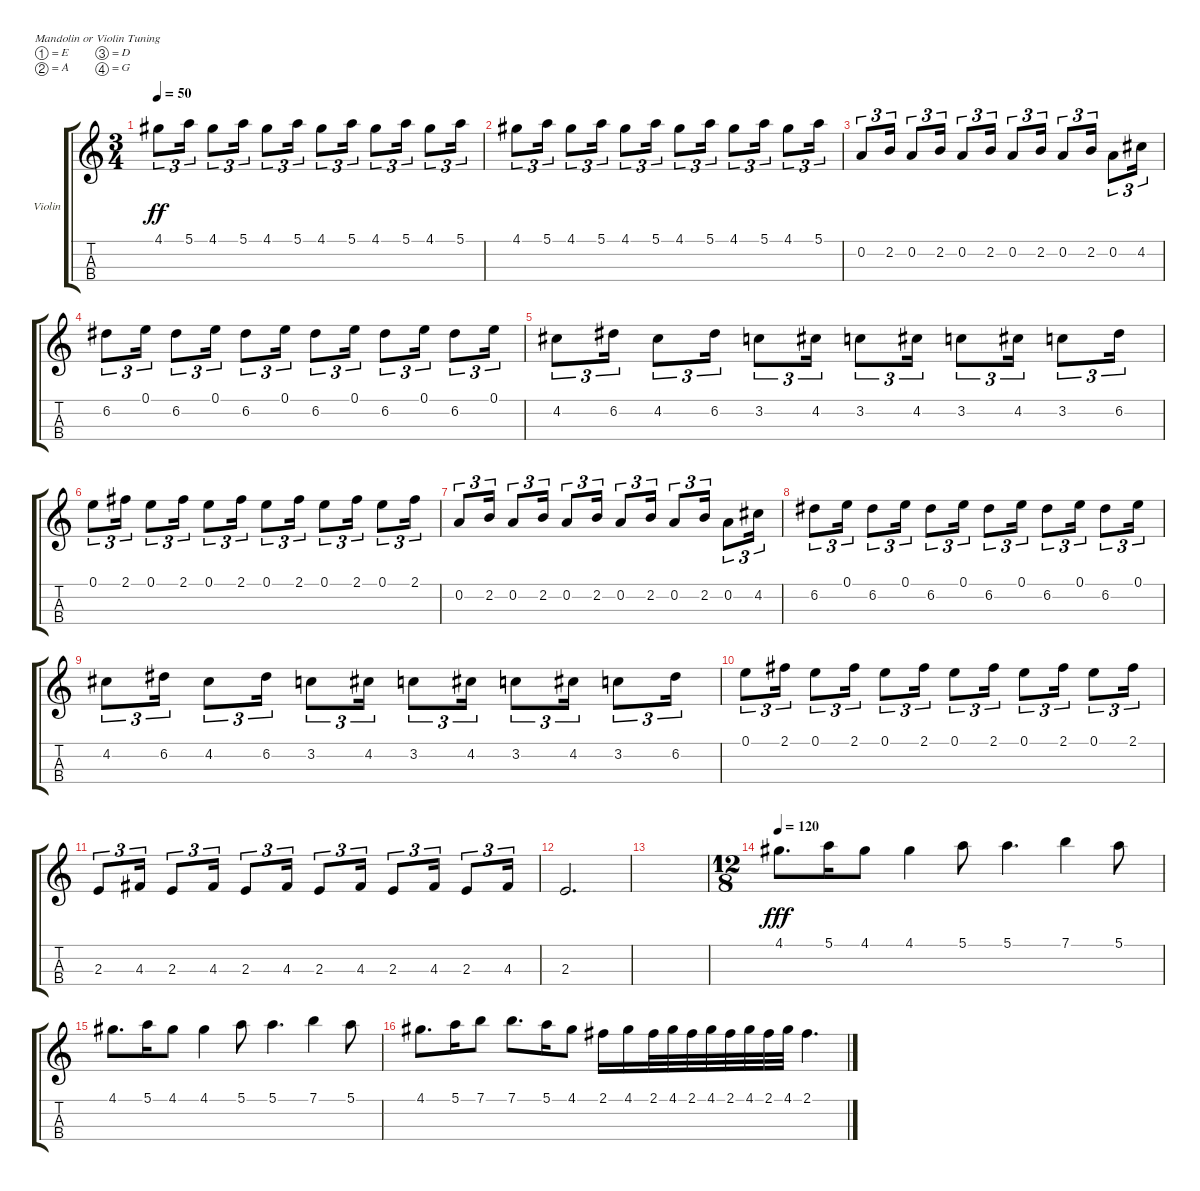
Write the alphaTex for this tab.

\defaultSystemsLayout 4
\bracketExtendMode groupsimilarinstruments
\firstSystemTrackNameOrientation horizontal
\otherSystemsTrackNameOrientation horizontal
\track ("Violin" "Violin") {instrument violin}
\staff {score tabs}
\tuning (E5 A4 D4 G3)
\ts (3 4)
\tempo 50
\clef g2
\ks c
4.1.8{tu (3 2) dy ff} 5.1.16{tu (3 2)} 4.1.8{tu (3 2)} 5.1.16{tu (3 2)} 4.1.8{tu (3 2)} 5.1.16{tu (3 2)} 4.1.8{tu (3 2)} 5.1.16{tu (3 2)} 4.1.8{tu (3 2)} 5.1.16{tu (3 2)} 4.1.8{tu (3 2)} 5.1.16{tu (3 2)} |
4.1.8{tu (3 2)} 5.1.16{tu (3 2)} 4.1.8{tu (3 2)} 5.1.16{tu (3 2)} 4.1.8{tu (3 2)} 5.1.16{tu (3 2)} 4.1.8{tu (3 2)} 5.1.16{tu (3 2)} 4.1.8{tu (3 2)} 5.1.16{tu (3 2)} 4.1.8{tu (3 2)} 5.1.16{tu (3 2)} |
0.2.8{tu (3 2)} 2.2.16{tu (3 2)} 0.2.8{tu (3 2)} 2.2.16{tu (3 2)} 0.2.8{tu (3 2)} 2.2.16{tu (3 2)} 0.2.8{tu (3 2)} 2.2.16{tu (3 2)} 0.2.8{tu (3 2)} 2.2.16{tu (3 2)} 0.2.8{tu (3 2)} 4.2.16{tu (3 2)} |
6.2.8{tu (3 2)} 0.1.16{tu (3 2)} 6.2.8{tu (3 2)} 0.1.16{tu (3 2)} 6.2.8{tu (3 2)} 0.1.16{tu (3 2)} 6.2.8{tu (3 2)} 0.1.16{tu (3 2)} 6.2.8{tu (3 2)} 0.1.16{tu (3 2)} 6.2.8{tu (3 2)} 0.1.16{tu (3 2)} |
4.2.8{tu (3 2)} 6.2.16{tu (3 2)} 4.2.8{tu (3 2)} 6.2.16{tu (3 2)} 3.2.8{tu (3 2)} 4.2.16{tu (3 2)} 3.2.8{tu (3 2)} 4.2.16{tu (3 2)} 3.2.8{tu (3 2)} 4.2.16{tu (3 2)} 3.2.8{tu (3 2)} 6.2.16{tu (3 2)} |
0.1.8{tu (3 2)} 2.1.16{tu (3 2)} 0.1.8{tu (3 2)} 2.1.16{tu (3 2)} 0.1.8{tu (3 2)} 2.1.16{tu (3 2)} 0.1.8{tu (3 2)} 2.1.16{tu (3 2)} 0.1.8{tu (3 2)} 2.1.16{tu (3 2)} 0.1.8{tu (3 2)} 2.1.16{tu (3 2)} |
0.2.8{tu (3 2)} 2.2.16{tu (3 2)} 0.2.8{tu (3 2)} 2.2.16{tu (3 2)} 0.2.8{tu (3 2)} 2.2.16{tu (3 2)} 0.2.8{tu (3 2)} 2.2.16{tu (3 2)} 0.2.8{tu (3 2)} 2.2.16{tu (3 2)} 0.2.8{tu (3 2)} 4.2.16{tu (3 2)} |
6.2.8{tu (3 2)} 0.1.16{tu (3 2)} 6.2.8{tu (3 2)} 0.1.16{tu (3 2)} 6.2.8{tu (3 2)} 0.1.16{tu (3 2)} 6.2.8{tu (3 2)} 0.1.16{tu (3 2)} 6.2.8{tu (3 2)} 0.1.16{tu (3 2)} 6.2.8{tu (3 2)} 0.1.16{tu (3 2)} |
4.2.8{tu (3 2)} 6.2.16{tu (3 2)} 4.2.8{tu (3 2)} 6.2.16{tu (3 2)} 3.2.8{tu (3 2)} 4.2.16{tu (3 2)} 3.2.8{tu (3 2)} 4.2.16{tu (3 2)} 3.2.8{tu (3 2)} 4.2.16{tu (3 2)} 3.2.8{tu (3 2)} 6.2.16{tu (3 2)} |
0.1.8{tu (3 2)} 2.1.16{tu (3 2)} 0.1.8{tu (3 2)} 2.1.16{tu (3 2)} 0.1.8{tu (3 2)} 2.1.16{tu (3 2)} 0.1.8{tu (3 2)} 2.1.16{tu (3 2)} 0.1.8{tu (3 2)} 2.1.16{tu (3 2)} 0.1.8{tu (3 2)} 2.1.16{tu (3 2)} |
2.3.8{tu (3 2)} 4.3.16{tu (3 2)} 2.3.8{tu (3 2)} 4.3.16{tu (3 2)} 2.3.8{tu (3 2)} 4.3.16{tu (3 2)} 2.3.8{tu (3 2)} 4.3.16{tu (3 2)} 2.3.8{tu (3 2)} 4.3.16{tu (3 2)} 2.3.8{tu (3 2)} 4.3.16{tu (3 2)} |
2.3.2{d} |
|
\ts (12 8)
\tempo 120
4.1.8{d dy fff} 5.1.16 4.1.8 4.1.4 5.1.8 5.1.4{d} 7.1.4 5.1.8 |
4.1.8{d} 5.1.16 4.1.8 4.1.4 5.1.8 5.1.4{d} 7.1.4 5.1.8 |
4.1.8{d} 5.1.16 7.1.8 7.1.8{d} 5.1.16 4.1.8 2.1.16 4.1.16 2.1.32 4.1.32 2.1.32 4.1.32 2.1.32 4.1.32 2.1.32 4.1.32 2.1.4{d}
